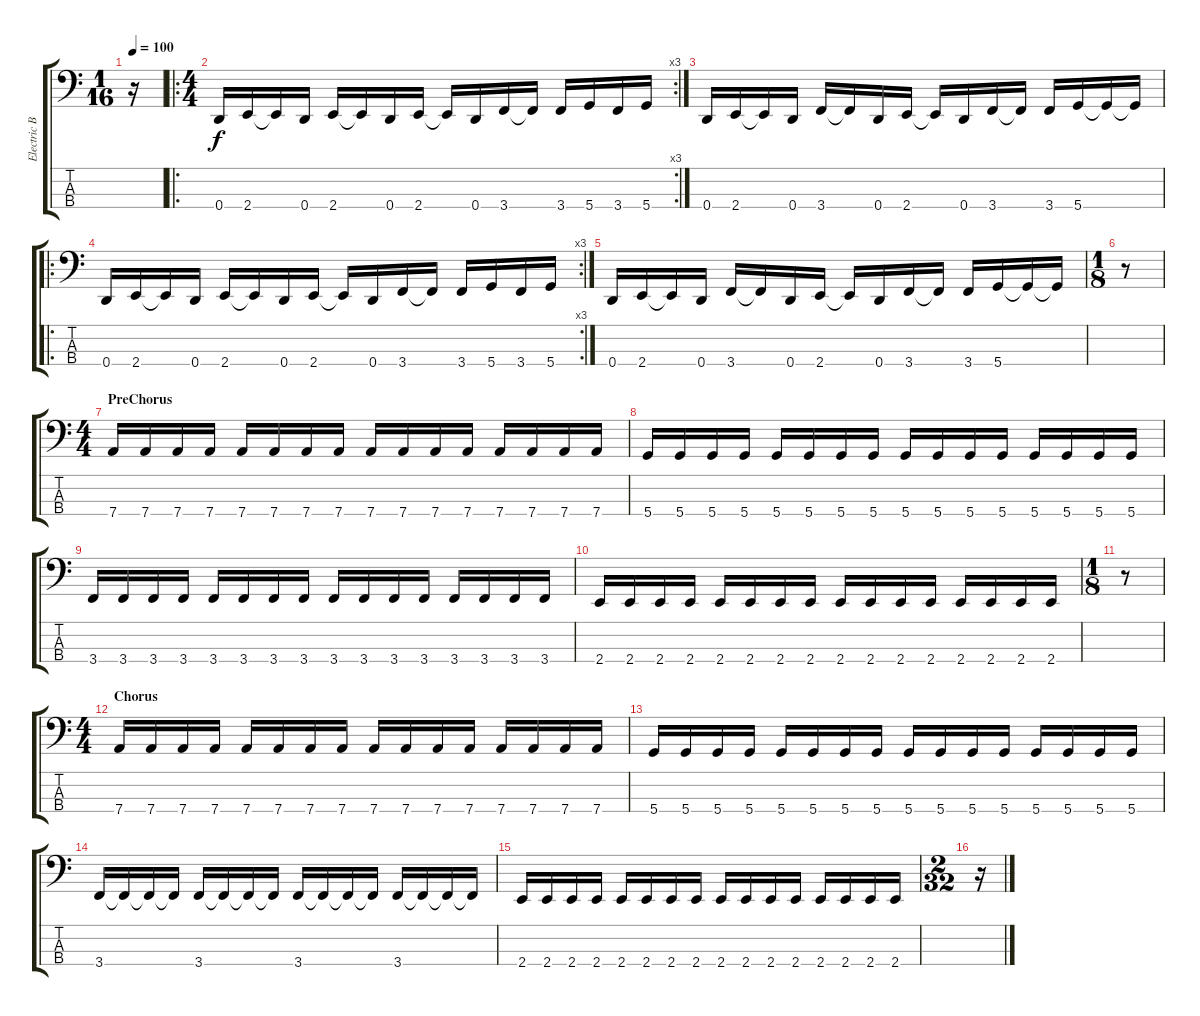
\track ("Electric Bass" "Electric B") {instrument electricbassfinger}
\staff {score tabs}
\tuning (G2 D2 A1 D1) {hide}
\ts (1 16)
\tempo 100
\clef f4
\ks c
r.16{dy f} |
\ro
\rc 3
\ts (4 4)
0.4.16 2.4.16 2.4{t}.16 0.4.16 2.4.16 2.4{t}.16 0.4.16 2.4.16 2.4{t}.16 0.4.16 3.4.16 3.4{t}.16 3.4.16 5.4.16 3.4.16 5.4.16 |
0.4.16 2.4.16 2.4{t}.16 0.4.16 3.4.16 3.4{t}.16 0.4.16 2.4.16 2.4{t}.16 0.4.16 3.4.16 3.4{t}.16 3.4.16 5.4.16 5.4{t}.16 5.4{t}.16 |
\ro
\rc 3
0.4.16 2.4.16 2.4{t}.16 0.4.16 2.4.16 2.4{t}.16 0.4.16 2.4.16 2.4{t}.16 0.4.16 3.4.16 3.4{t}.16 3.4.16 5.4.16 3.4.16 5.4.16 |
0.4.16 2.4.16 2.4{t}.16 0.4.16 3.4.16 3.4{t}.16 0.4.16 2.4.16 2.4{t}.16 0.4.16 3.4.16 3.4{t}.16 3.4.16 5.4.16 5.4{t}.16 5.4{t}.16 |
\ts (1 8)
r.8 |
\ts (4 4)
\section ("" "PreChorus")
7.4.16 7.4.16 7.4.16 7.4.16 7.4.16 7.4.16 7.4.16 7.4.16 7.4.16 7.4.16 7.4.16 7.4.16 7.4.16 7.4.16 7.4.16 7.4.16 |
5.4.16 5.4.16 5.4.16 5.4.16 5.4.16 5.4.16 5.4.16 5.4.16 5.4.16 5.4.16 5.4.16 5.4.16 5.4.16 5.4.16 5.4.16 5.4.16 |
3.4.16 3.4.16 3.4.16 3.4.16 3.4.16 3.4.16 3.4.16 3.4.16 3.4.16 3.4.16 3.4.16 3.4.16 3.4.16 3.4.16 3.4.16 3.4.16 |
2.4.16 2.4.16 2.4.16 2.4.16 2.4.16 2.4.16 2.4.16 2.4.16 2.4.16 2.4.16 2.4.16 2.4.16 2.4.16 2.4.16 2.4.16 2.4.16 |
\ts (1 8)
r.8 |
\ts (4 4)
\section ("" "Chorus")
7.4.16 7.4.16 7.4.16 7.4.16 7.4.16 7.4.16 7.4.16 7.4.16 7.4.16 7.4.16 7.4.16 7.4.16 7.4.16 7.4.16 7.4.16 7.4.16 |
5.4.16 5.4.16 5.4.16 5.4.16 5.4.16 5.4.16 5.4.16 5.4.16 5.4.16 5.4.16 5.4.16 5.4.16 5.4.16 5.4.16 5.4.16 5.4.16 |
3.4.16 3.4{t}.16 3.4{t}.16 3.4{t}.16 3.4.16 3.4{t}.16 3.4{t}.16 3.4{t}.16 3.4.16 3.4{t}.16 3.4{t}.16 3.4{t}.16 3.4.16 3.4{t}.16 3.4{t}.16 3.4{t}.16 |
2.4.16 2.4.16 2.4.16 2.4.16 2.4.16 2.4.16 2.4.16 2.4.16 2.4.16 2.4.16 2.4.16 2.4.16 2.4.16 2.4.16 2.4.16 2.4.16 |
\ts (2 32)
r.16
